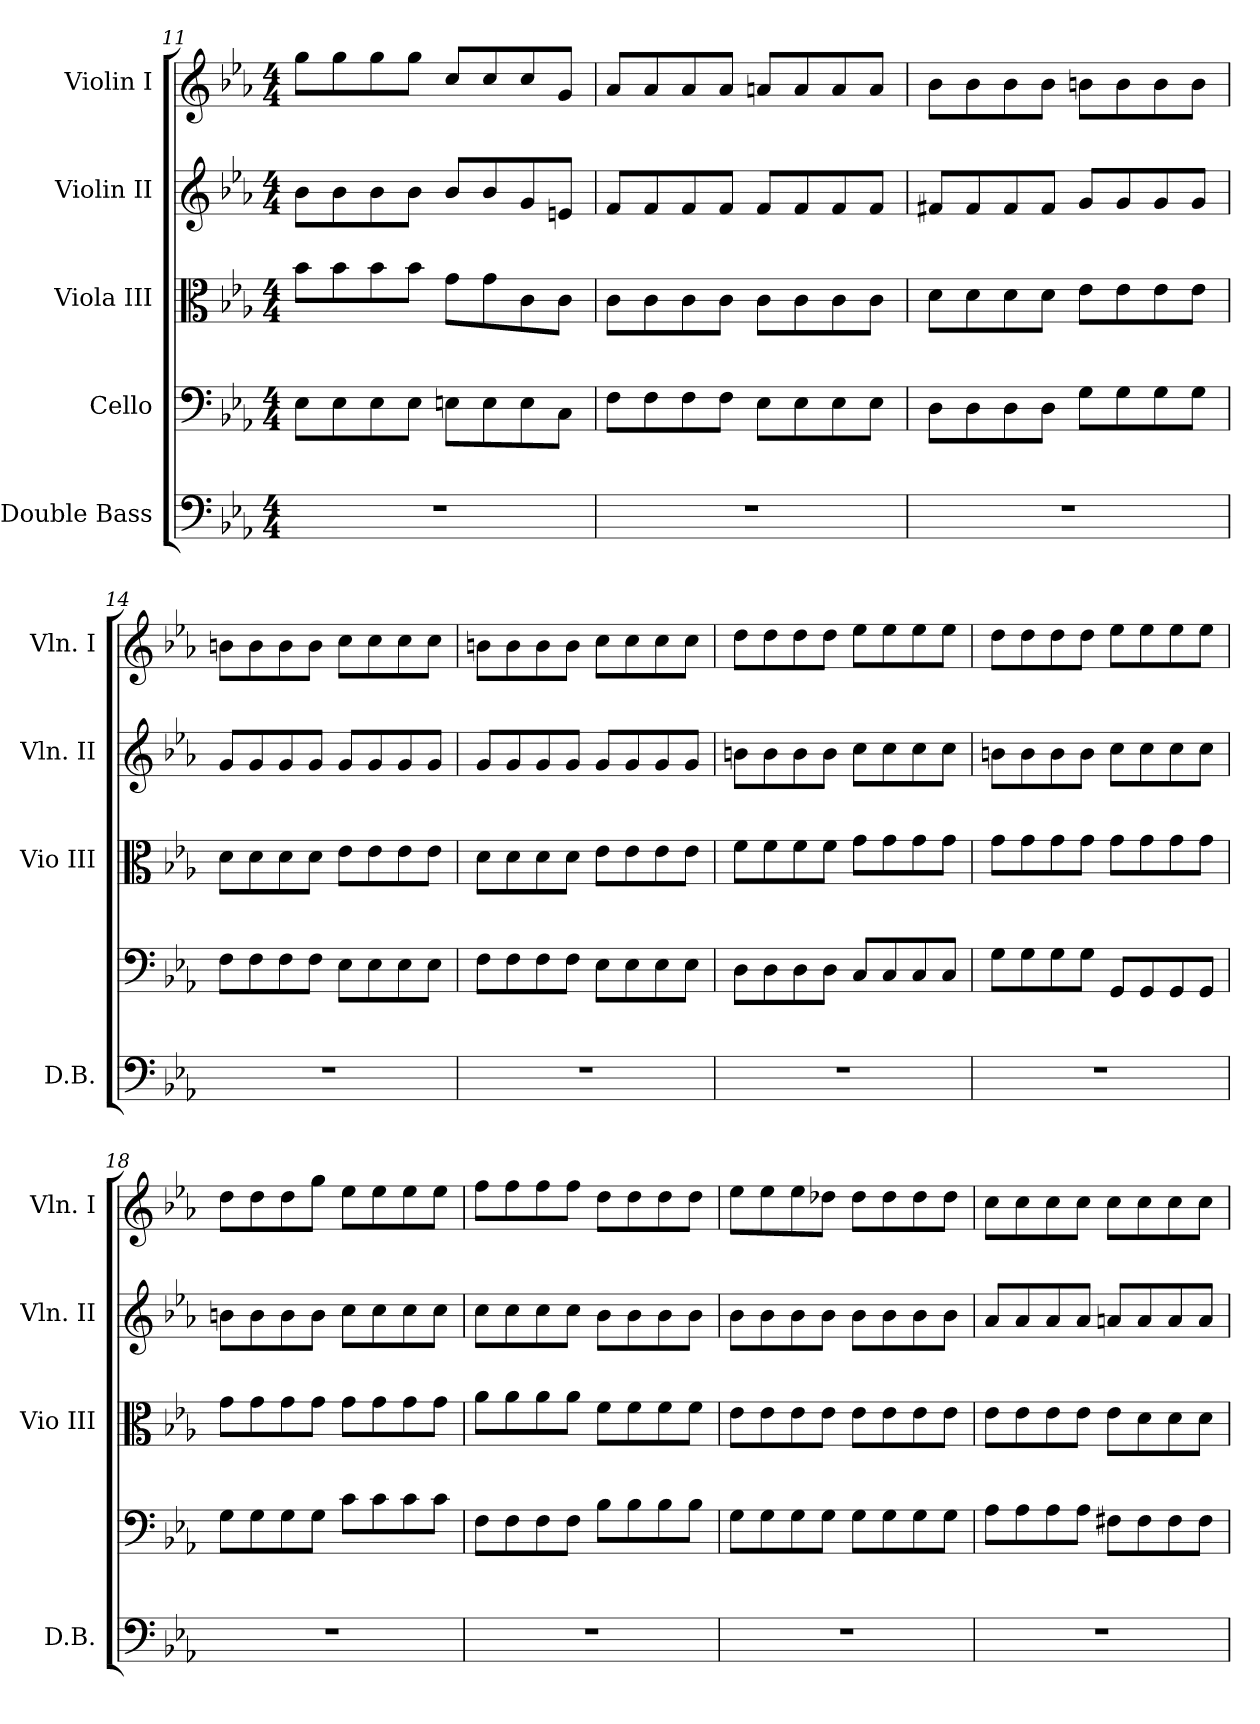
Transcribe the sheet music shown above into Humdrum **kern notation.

**kern	**kern	**kern	**kern	**kern
*part5	*part4	*part3	*part2	*part1
*staff5	*staff4	*staff3	*staff2	*staff1
*I"Double Bass	*I"Cello	*I"Viola III	*I"Violin II	*I"Violin I
*I'D.B.	*	*I'Vio III	*I'Vln. II	*I'Vln. I
*clefF4	*clefF4	*clefC3	*clefG2	*clefG2
*ITrd7c12	*	*	*	*
*k[b-e-a-]	*k[b-e-a-]	*k[b-e-a-]	*k[b-e-a-]	*k[b-e-a-]
*c:	*c:	*c:	*c:	*c:
*M4/4	*M4/4	*M4/4	*M4/4	*M4/4
=11	=11	=11	=11	=11
1r	8E-\L	8b-\L	8b-\L	8gg\L
.	8E-\	8b-\	8b-\	8gg\
.	8E-\	8b-\	8b-\	8gg\
.	8E-\J	8b-\J	8b-\J	8gg\J
.	8En\L	8g\L	8b-/L	8cc/L
.	8E\	8g\	8b-/	8cc/
.	8E\	8c\	8g/	8cc/
.	8C\J	8c\J	8en/J	8g/J
!!LO:LB:g=z
=12	=12	=12	=12	=12
1r	8F\L	8c\L	8f/L	8a-/L
.	8F\	8c\	8f/	8a-/
.	8F\	8c\	8f/	8a-/
.	8F\J	8c\J	8f/J	8a-/J
.	8E-\L	8c\L	8f/L	8an/L
.	8E-\	8c\	8f/	8a/
.	8E-\	8c\	8f/	8a/
.	8E-\J	8c\J	8f/J	8a/J
=13	=13	=13	=13	=13
1r	8D\L	8d\L	8f#X/L	8b-\L
.	8D\	8d\	8f#/	8b-\
.	8D\	8d\	8f#/	8b-\
.	8D\J	8d\J	8f#/J	8b-\J
.	8G\L	8e-\L	8g/L	8bn\L
.	8G\	8e-\	8g/	8b\
.	8G\	8e-\	8g/	8b\
.	8G\J	8e-\J	8g/J	8b\J
=14	=14	=14	=14	=14
1r	8F\L	8d\L	8g/L	8bn\L
.	8F\	8d\	8g/	8b\
.	8F\	8d\	8g/	8b\
.	8F\J	8d\J	8g/J	8b\J
.	8E-\L	8e-\L	8g/L	8cc\L
.	8E-\	8e-\	8g/	8cc\
.	8E-\	8e-\	8g/	8cc\
.	8E-\J	8e-\J	8g/J	8cc\J
=15	=15	=15	=15	=15
1r	8F\L	8d\L	8g/L	8bn\L
.	8F\	8d\	8g/	8b\
.	8F\	8d\	8g/	8b\
.	8F\J	8d\J	8g/J	8b\J
.	8E-\L	8e-\L	8g/L	8cc\L
.	8E-\	8e-\	8g/	8cc\
.	8E-\	8e-\	8g/	8cc\
.	8E-\J	8e-\J	8g/J	8cc\J
!!LO:PB:g=z
=16	=16	=16	=16	=16
1r	8D\L	8f\L	8bn\L	8dd\L
.	8D\	8f\	8b\	8dd\
.	8D\	8f\	8b\	8dd\
.	8D\J	8f\J	8b\J	8dd\J
.	8C/L	8g\L	8cc\L	8ee-\L
.	8C/	8g\	8cc\	8ee-\
.	8C/	8g\	8cc\	8ee-\
.	8C/J	8g\J	8cc\J	8ee-\J
=17	=17	=17	=17	=17
1r	8G\L	8g\L	8bn\L	8dd\L
.	8G\	8g\	8b\	8dd\
.	8G\	8g\	8b\	8dd\
.	8G\J	8g\J	8b\J	8dd\J
.	8GG/L	8g\L	8cc\L	8ee-\L
.	8GG/	8g\	8cc\	8ee-\
.	8GG/	8g\	8cc\	8ee-\
.	8GG/J	8g\J	8cc\J	8ee-\J
=18	=18	=18	=18	=18
1r	8G\L	8g\L	8bn\L	8dd\L
.	8G\	8g\	8b\	8dd\
.	8G\	8g\	8b\	8dd\
.	8G\J	8g\J	8b\J	8gg\J
.	8c\L	8g\L	8cc\L	8ee-\L
.	8c\	8g\	8cc\	8ee-\
.	8c\	8g\	8cc\	8ee-\
.	8c\J	8g\J	8cc\J	8ee-\J
=19	=19	=19	=19	=19
1r	8F\L	8a-\L	8cc\L	8ff\L
.	8F\	8a-\	8cc\	8ff\
.	8F\	8a-\	8cc\	8ff\
.	8F\J	8a-\J	8cc\J	8ff\J
.	8B-\L	8f\L	8b-\L	8dd\L
.	8B-\	8f\	8b-\	8dd\
.	8B-\	8f\	8b-\	8dd\
.	8B-\J	8f\J	8b-\J	8dd\J
!!LO:LB:g=z
=20	=20	=20	=20	=20
1r	8G\L	8e-\L	8b-\L	8ee-\L
.	8G\	8e-\	8b-\	8ee-\
.	8G\	8e-\	8b-\	8ee-\
.	8G\J	8e-\J	8b-\J	8dd-X\J
.	8G\L	8e-\L	8b-\L	8dd-\L
.	8G\	8e-\	8b-\	8dd-\
.	8G\	8e-\	8b-\	8dd-\
.	8G\J	8e-\J	8b-\J	8dd-\J
=21	=21	=21	=21	=21
1r	8A-\L	8e-\L	8a-/L	8cc\L
.	8A-\	8e-\	8a-/	8cc\
.	8A-\	8e-\	8a-/	8cc\
.	8A-\J	8e-\J	8a-/J	8cc\J
.	8F#X\L	8e-\L	8an/L	8cc\L
.	8F#\	8d\	8a/	8cc\
.	8F#\	8d\	8a/	8cc\
.	8F#\J	8d\J	8a/J	8cc\J
=	=	=	=	=
*-	*-	*-	*-	*-
